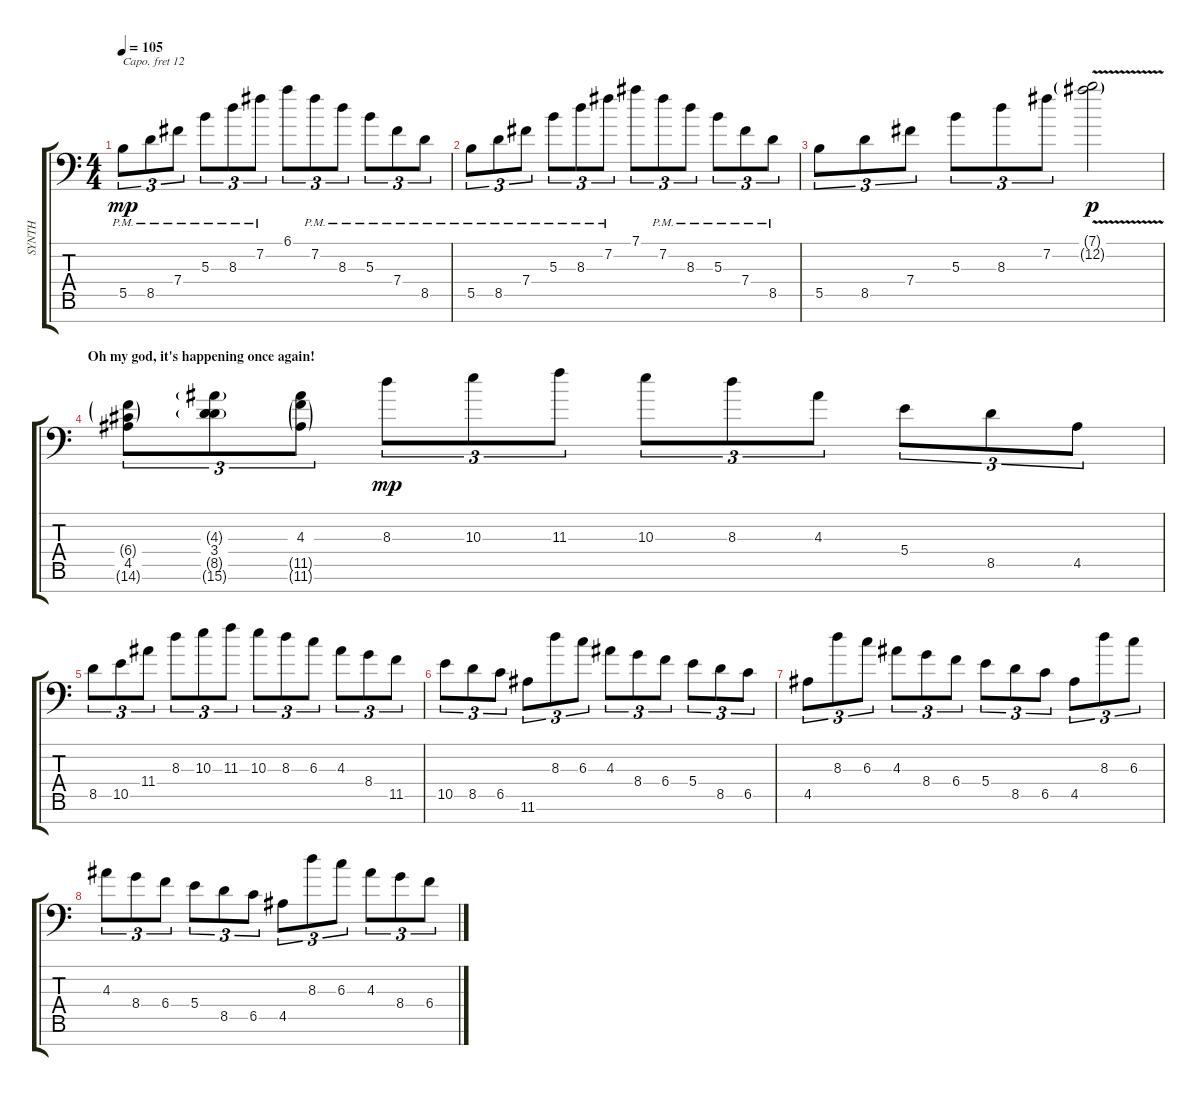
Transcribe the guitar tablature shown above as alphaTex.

\track ("SYNTH" "SYNTH") {instrument synthbrass2}
\staff {score tabs}
\capo 12
\tuning (Eb4 B3 Gb3 B2 Gb2 B1 B-1) {hide}
\ts (4 4)
\tempo 105
\clef f4
\ks c
5.5{pm}.8{tu (3 2) dy mp} 8.5{pm}.8{tu (3 2)} 7.4{pm}.8{tu (3 2)} 5.3{pm}.8{tu (3 2)} 8.3{pm}.8{tu (3 2)} 7.2{pm}.8{tu (3 2)} 6.1.8{tu (3 2)} 7.2{pm}.8{tu (3 2)} 8.3{pm}.8{tu (3 2)} 5.3{pm}.8{tu (3 2)} 7.4{pm}.8{tu (3 2)} 8.5{pm}.8{tu (3 2)} |
5.5{pm}.8{tu (3 2)} 8.5{pm}.8{tu (3 2)} 7.4{pm}.8{tu (3 2)} 5.3{pm}.8{tu (3 2)} 8.3{pm}.8{tu (3 2)} 7.2{pm}.8{tu (3 2)} 7.1.8{tu (3 2)} 7.2{pm}.8{tu (3 2)} 8.3{pm}.8{tu (3 2)} 5.3{pm}.8{tu (3 2)} 7.4{pm}.8{tu (3 2)} 8.5{pm}.8{tu (3 2)} |
5.5.8{tu (3 2)} 8.5.8{tu (3 2)} 7.4.8{tu (3 2)} 5.3.8{tu (3 2)} 8.3.8{tu (3 2)} 7.2.8{tu (3 2)} (7.1{v g} 12.2{v g}).2{dy p} |
\section ("" "Oh my god, it's happening once again!")
(6.4{g} 4.5 14.6{g}).8{tu (3 2)} (4.3{g} 3.4 8.5{g} 15.6{g}).8{tu (3 2)} (4.3 11.5{g} 11.6{g}).8{tu (3 2)} 8.3.8{tu (3 2) dy mp} 10.3.8{tu (3 2)} 11.3.8{tu (3 2)} 10.3.8{tu (3 2)} 8.3.8{tu (3 2)} 4.3.8{tu (3 2)} 5.4.8{tu (3 2)} 8.5.8{tu (3 2)} 4.5.8{tu (3 2)} |
8.5.8{tu (3 2)} 10.5.8{tu (3 2)} 11.4.8{tu (3 2)} 8.3.8{tu (3 2)} 10.3.8{tu (3 2)} 11.3.8{tu (3 2)} 10.3.8{tu (3 2)} 8.3.8{tu (3 2)} 6.3.8{tu (3 2)} 4.3.8{tu (3 2)} 8.4.8{tu (3 2)} 11.5.8{tu (3 2)} |
10.5.8{tu (3 2)} 8.5.8{tu (3 2)} 6.5.8{tu (3 2)} 11.6.8{tu (3 2)} 8.3.8{tu (3 2)} 6.3.8{tu (3 2)} 4.3.8{tu (3 2)} 8.4.8{tu (3 2)} 6.4.8{tu (3 2)} 5.4.8{tu (3 2)} 8.5.8{tu (3 2)} 6.5.8{tu (3 2)} |
4.5.8{tu (3 2)} 8.3.8{tu (3 2)} 6.3.8{tu (3 2)} 4.3.8{tu (3 2)} 8.4.8{tu (3 2)} 6.4.8{tu (3 2)} 5.4.8{tu (3 2)} 8.5.8{tu (3 2)} 6.5.8{tu (3 2)} 4.5.8{tu (3 2)} 8.3.8{tu (3 2)} 6.3.8{tu (3 2)} |
4.3.8{tu (3 2)} 8.4.8{tu (3 2)} 6.4.8{tu (3 2)} 5.4.8{tu (3 2)} 8.5.8{tu (3 2)} 6.5.8{tu (3 2)} 4.5.8{tu (3 2)} 8.3.8{tu (3 2)} 6.3.8{tu (3 2)} 4.3.8{tu (3 2)} 8.4.8{tu (3 2)} 6.4.8{tu (3 2)}
